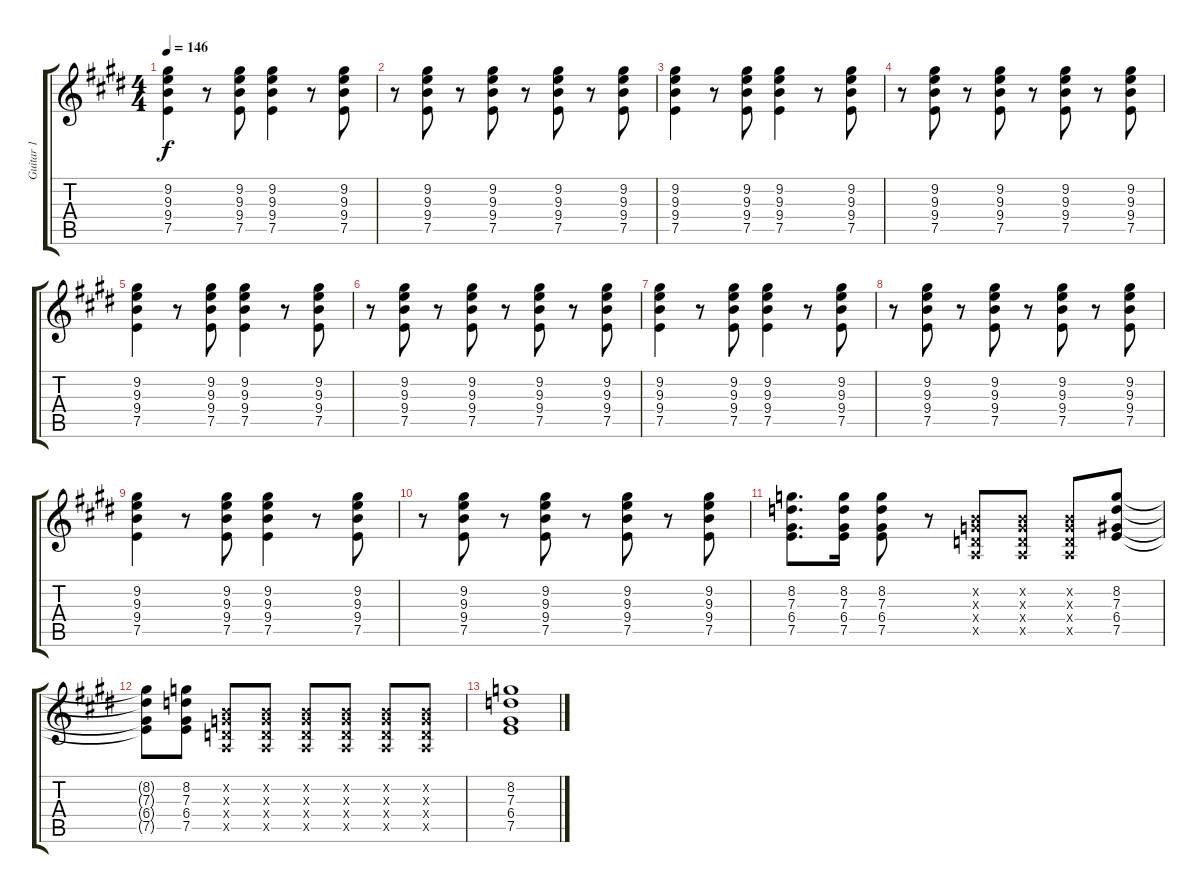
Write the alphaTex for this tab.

\track ("Guitar 1" "Guitar 1") {instrument distortionguitar}
\staff {score tabs}
\tuning (E4 B3 G3 D3 A2 E2) {hide}
\ts (4 4)
\tempo 146
\clef g2
\ks e
(9.2 9.3 9.4 7.5).4{dy f} r.8 (9.2 9.3 9.4 7.5).8 (9.2 9.3 9.4 7.5).4 r.8 (9.2 9.3 9.4 7.5).8 |
r.8 (9.2 9.3 9.4 7.5).8 r.8 (9.2 9.3 9.4 7.5).8 r.8 (9.2 9.3 9.4 7.5).8 r.8 (9.2 9.3 9.4 7.5).8 |
(9.2 9.3 9.4 7.5).4 r.8 (9.2 9.3 9.4 7.5).8 (9.2 9.3 9.4 7.5).4 r.8 (9.2 9.3 9.4 7.5).8 |
r.8 (9.2 9.3 9.4 7.5).8 r.8 (9.2 9.3 9.4 7.5).8 r.8 (9.2 9.3 9.4 7.5).8 r.8 (9.2 9.3 9.4 7.5).8 |
(9.2 9.3 9.4 7.5).4 r.8 (9.2 9.3 9.4 7.5).8 (9.2 9.3 9.4 7.5).4 r.8 (9.2 9.3 9.4 7.5).8 |
r.8 (9.2 9.3 9.4 7.5).8 r.8 (9.2 9.3 9.4 7.5).8 r.8 (9.2 9.3 9.4 7.5).8 r.8 (9.2 9.3 9.4 7.5).8 |
(9.2 9.3 9.4 7.5).4 r.8 (9.2 9.3 9.4 7.5).8 (9.2 9.3 9.4 7.5).4 r.8 (9.2 9.3 9.4 7.5).8 |
r.8 (9.2 9.3 9.4 7.5).8 r.8 (9.2 9.3 9.4 7.5).8 r.8 (9.2 9.3 9.4 7.5).8 r.8 (9.2 9.3 9.4 7.5).8 |
(9.2 9.3 9.4 7.5).4 r.8 (9.2 9.3 9.4 7.5).8 (9.2 9.3 9.4 7.5).4 r.8 (9.2 9.3 9.4 7.5).8 |
r.8 (9.2 9.3 9.4 7.5).8 r.8 (9.2 9.3 9.4 7.5).8 r.8 (9.2 9.3 9.4 7.5).8 r.8 (9.2 9.3 9.4 7.5).8 |
(8.2 7.3 6.4 7.5).8{d} (8.2 7.3 6.4 7.5).16 (8.2 7.3 6.4 7.5).8 r.8 (0.2{x} 0.3{x} 0.4{x} 0.5{x}).8 (0.2{x} 0.3{x} 0.4{x} 0.5{x}).8 (0.2{x} 0.3{x} 0.4{x} 0.5{x}).8 (8.2 7.3 6.4 7.5).8 |
(8.2{t} 7.3{t} 6.4{t} 7.5{t}).8 (8.2 7.3 6.4 7.5).8 (0.2{x} 0.3{x} 0.4{x} 0.5{x}).8 (0.2{x} 0.3{x} 0.4{x} 0.5{x}).8 (0.2{x} 0.3{x} 0.4{x} 0.5{x}).8 (0.2{x} 0.3{x} 0.4{x} 0.5{x}).8 (0.2{x} 0.3{x} 0.4{x} 0.5{x}).8 (0.2{x} 0.3{x} 0.4{x} 0.5{x}).8 |
(8.2 7.3 6.4 7.5).1
